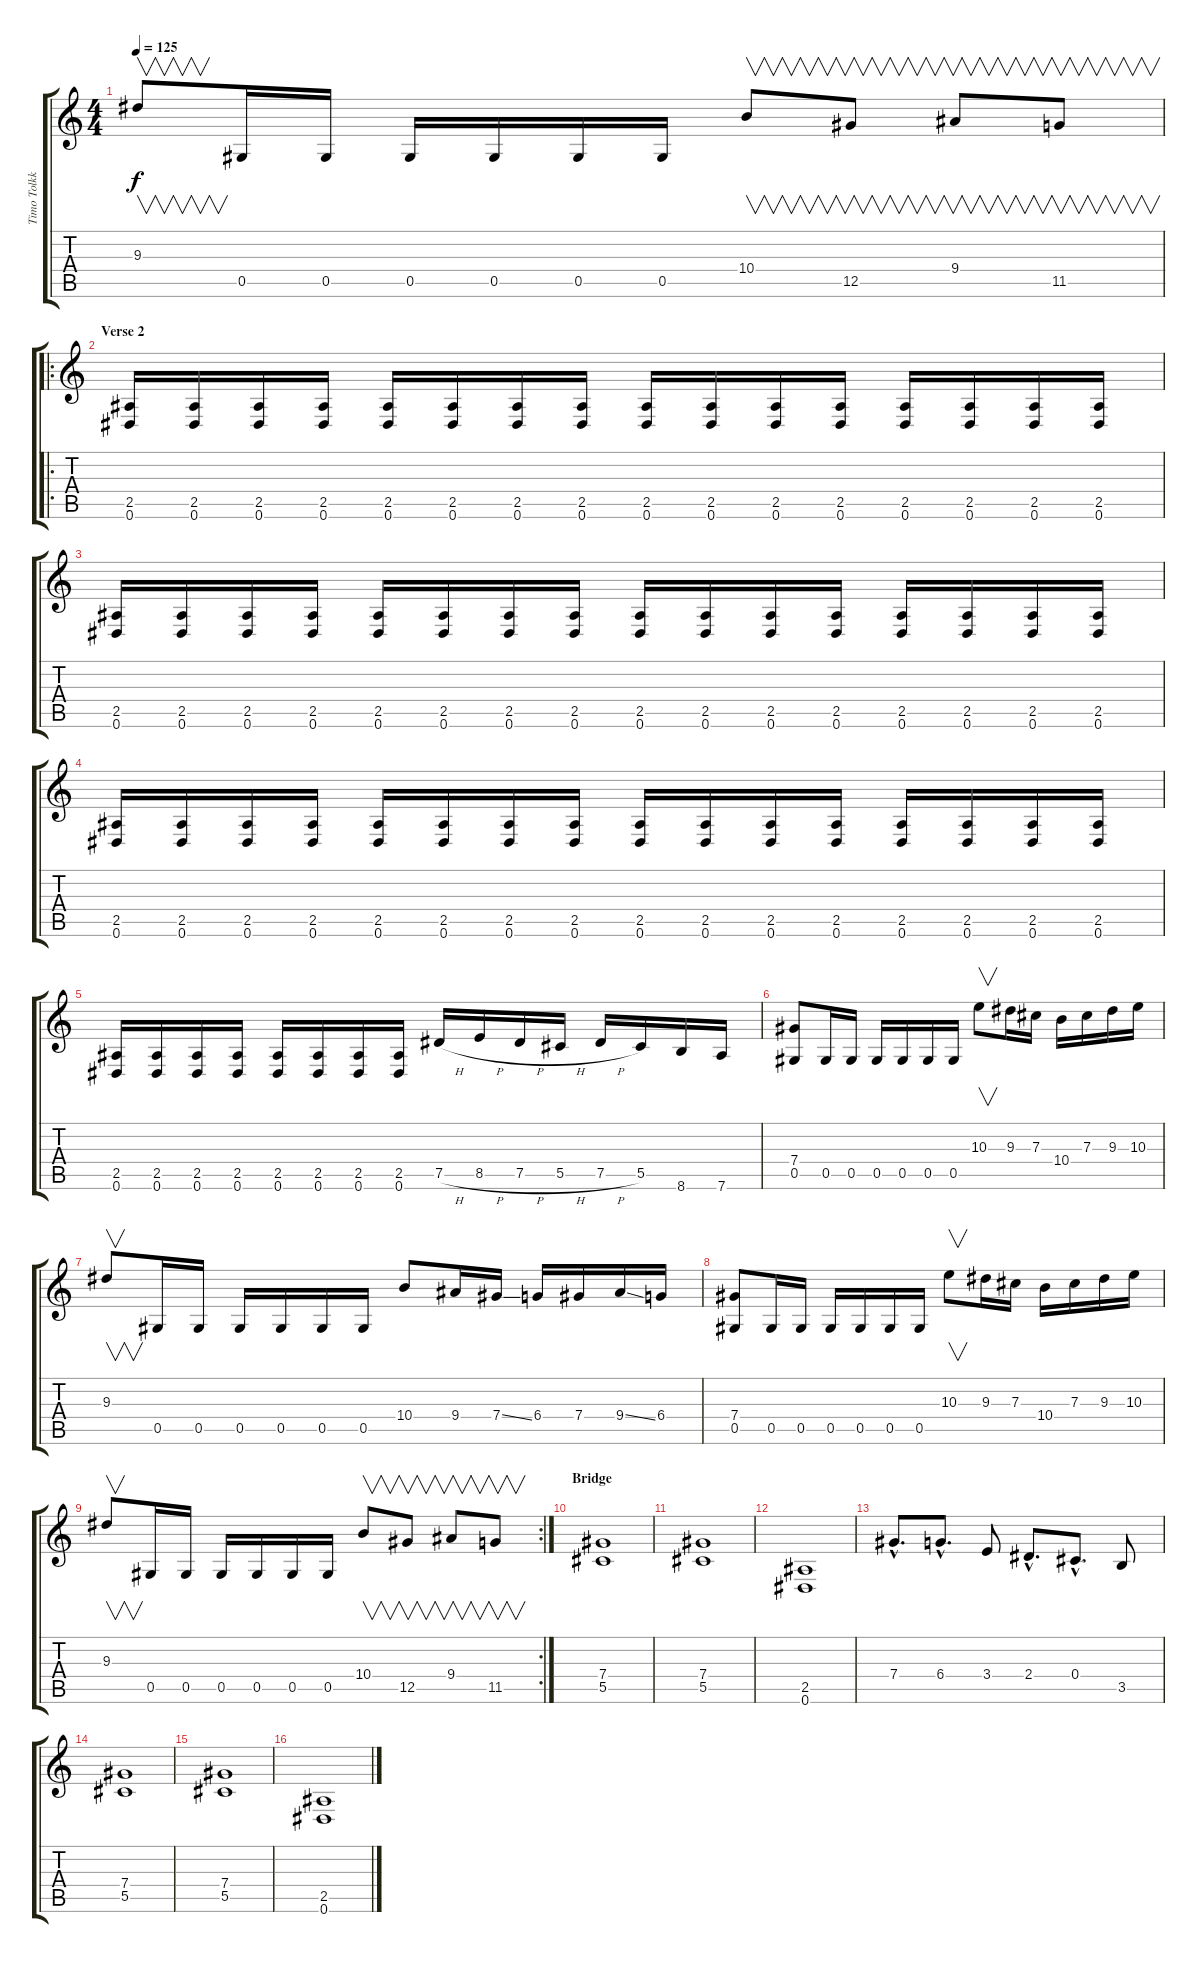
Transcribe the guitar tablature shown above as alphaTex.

\track ("Timo Tolkki Gtr 3" "Timo Tolkk") {instrument overdrivenguitar}
\staff {score tabs}
\tuning (Eb4 Bb3 Gb3 Db3 Ab2 Eb2) {hide}
\ts (4 4)
\tempo 125
\clef g2
\ks c
9.3.8{v dy f} 0.5.16 0.5.16 0.5.16 0.5.16 0.5.16 0.5.16 10.4.8{v} 12.5.8{v} 9.4.8{v} 11.5.8{v} |
\ro
\section ("" "Verse 2")
(2.5 0.6).16 (2.5 0.6).16 (2.5 0.6).16 (2.5 0.6).16 (2.5 0.6).16 (2.5 0.6).16 (2.5 0.6).16 (2.5 0.6).16 (2.5 0.6).16 (2.5 0.6).16 (2.5 0.6).16 (2.5 0.6).16 (2.5 0.6).16 (2.5 0.6).16 (2.5 0.6).16 (2.5 0.6).16 |
(2.5 0.6).16 (2.5 0.6).16 (2.5 0.6).16 (2.5 0.6).16 (2.5 0.6).16 (2.5 0.6).16 (2.5 0.6).16 (2.5 0.6).16 (2.5 0.6).16 (2.5 0.6).16 (2.5 0.6).16 (2.5 0.6).16 (2.5 0.6).16 (2.5 0.6).16 (2.5 0.6).16 (2.5 0.6).16 |
(2.5 0.6).16 (2.5 0.6).16 (2.5 0.6).16 (2.5 0.6).16 (2.5 0.6).16 (2.5 0.6).16 (2.5 0.6).16 (2.5 0.6).16 (2.5 0.6).16 (2.5 0.6).16 (2.5 0.6).16 (2.5 0.6).16 (2.5 0.6).16 (2.5 0.6).16 (2.5 0.6).16 (2.5 0.6).16 |
(2.5 0.6).16 (2.5 0.6).16 (2.5 0.6).16 (2.5 0.6).16 (2.5 0.6).16 (2.5 0.6).16 (2.5 0.6).16 (2.5 0.6).16 7.5{h}.16 8.5{h}.16 7.5{h}.16 5.5{h}.16 7.5{h}.16 5.5.16 8.6.16 7.6.16 |
(7.4 0.5).8 0.5.16 0.5.16 0.5.16 0.5.16 0.5.16 0.5.16 10.3.8{v} 9.3.16 7.3.16 10.4.16 7.3.16 9.3.16 10.3.16 |
9.3.8{v} 0.5.16 0.5.16 0.5.16 0.5.16 0.5.16 0.5.16 10.4.8 9.4.16 7.4{ss}.16 6.4.16 7.4.16 9.4{ss}.16 6.4.16 |
(7.4 0.5).8 0.5.16 0.5.16 0.5.16 0.5.16 0.5.16 0.5.16 10.3.8{v} 9.3.16 7.3.16 10.4.16 7.3.16 9.3.16 10.3.16 |
\rc 2
9.3.8{v} 0.5.16 0.5.16 0.5.16 0.5.16 0.5.16 0.5.16 10.4.8{v} 12.5.8{v} 9.4.8{v} 11.5.8{v} |
\section ("" "Bridge")
(7.4 5.5).1 |
(7.4 5.5).1 |
(2.5 0.6).1 |
7.4{hac}.8{d} 6.4{hac}.8{d} 3.4.8 2.4{hac}.8{d} 0.4{hac}.8{d} 3.5.8 |
(7.4 5.5).1 |
(7.4 5.5).1 |
(2.5 0.6).1
